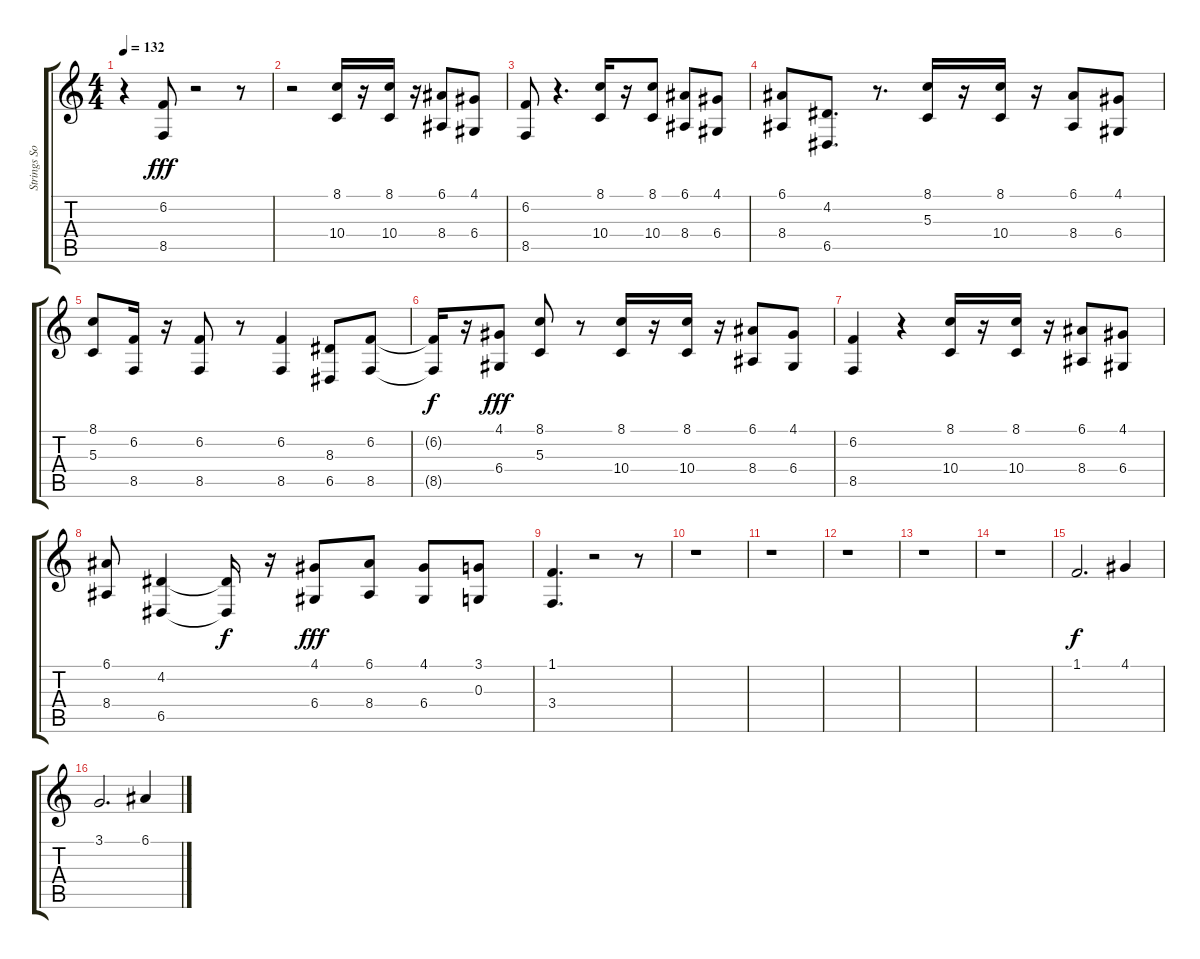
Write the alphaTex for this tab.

\track ("Strings Solo" "Strings So") {instrument stringensemble1}
\staff {score tabs}
\tuning (E4 B3 G3 D3 A2 E2) {hide}
\ts (4 4)
\tempo 132
\clef g2
\ks c
r.4{dy fff} (6.2 8.5).8 r.2 r.8 |
r.2 (8.1 10.4).16 r.16 (8.1 10.4).16 r.16 (6.1 8.4).8 (4.1 6.4).8 |
(6.2 8.5).8 r.4{d} (8.1 10.4).16 r.16 (8.1 10.4).8 (6.1 8.4).8 (4.1 6.4).8 |
(6.1 8.4).8 (4.2 6.5).8{d} r.8{d} (8.1 5.3).16 r.16 (8.1 10.4).16 r.16 (6.1 8.4).8 (4.1 6.4).8 |
(8.1 5.3).8 (6.2 8.5).16 r.16 (6.2 8.5).8 r.8 (6.2 8.5).4 (8.3 6.5).8 (6.2 8.5).8 |
(6.2{t} 8.5{t}).16{dy f} r.16 (4.1 6.4).8{dy fff} (8.1 5.3).8 r.8 (8.1 10.4).16 r.16 (8.1 10.4).16 r.16 (6.1 8.4).8 (4.1 6.4).8 |
(6.2 8.5).4 r.4 (8.1 10.4).16 r.16 (8.1 10.4).16 r.16 (6.1 8.4).8 (4.1 6.4).8 |
(6.1 8.4).8 (4.2 6.5).4 (4.2{t} 6.5{t}).16{dy f} r.16 (4.1 6.4).8{dy fff} (6.1 8.4).8 (4.1 6.4).8 (3.1 0.3).8 |
(1.1 3.4).4{d} r.2 r.8 |
r.1 |
r.1 |
r.1 |
r.1 |
r.1 |
1.1.2{d dy f} 4.1.4 |
3.1.2{d} 6.1.4
